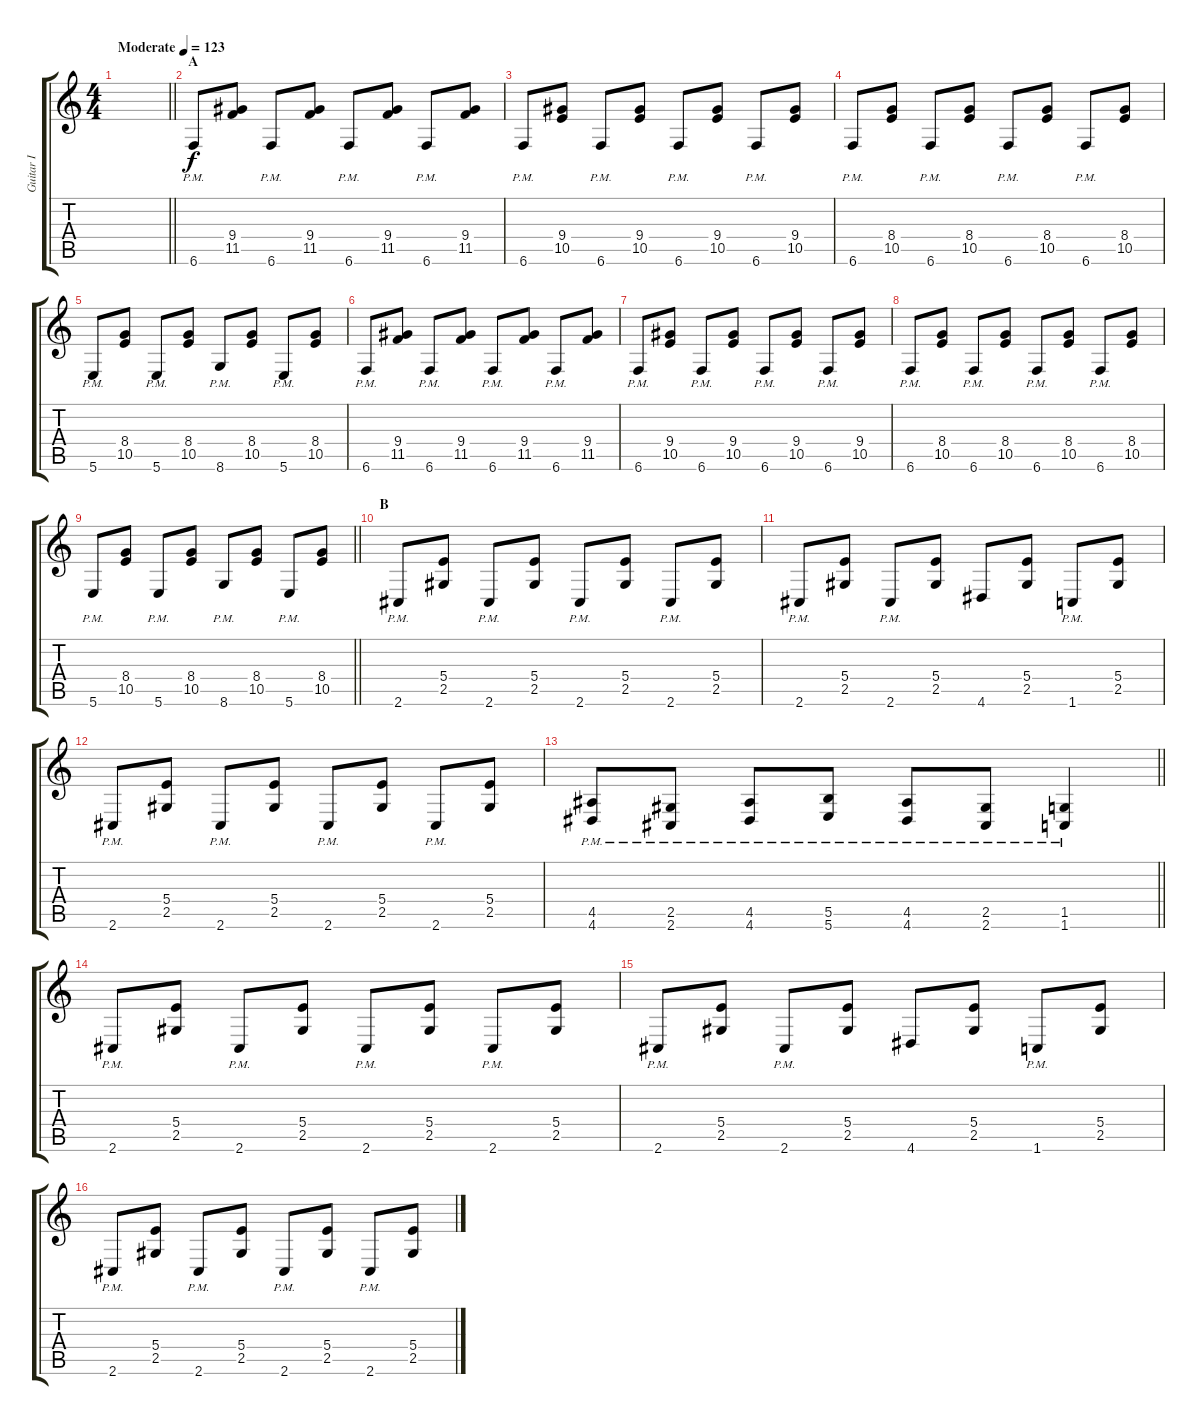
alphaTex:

\track ("Guitar I" "Guitar I") {instrument distortionguitar}
\staff {score tabs}
\tuning (Eb4 B3 Gb3 B2 Gb2 B1) {hide}
\ts (4 4)
\tempo (123 "Moderate")
\clef g2
\barLineRight lightlight
\ks c
|
\section ("" "A")
6.6{pm}.8 (9.4 11.5).8 6.6{pm}.8 (9.4 11.5).8 6.6{pm}.8 (9.4 11.5).8 6.6{pm}.8 (9.4 11.5).8 |
6.6{pm}.8 (9.4 10.5).8 6.6{pm}.8 (9.4 10.5).8 6.6{pm}.8 (9.4 10.5).8 6.6{pm}.8 (9.4 10.5).8 |
6.6{pm}.8 (8.4 10.5).8 6.6{pm}.8 (8.4 10.5).8 6.6{pm}.8 (8.4 10.5).8 6.6{pm}.8 (8.4 10.5).8 |
5.6{pm}.8 (8.4 10.5).8 5.6{pm}.8 (8.4 10.5).8 8.6{pm}.8 (8.4 10.5).8 5.6{pm}.8 (8.4 10.5).8 |
6.6{pm}.8 (9.4 11.5).8 6.6{pm}.8 (9.4 11.5).8 6.6{pm}.8 (9.4 11.5).8 6.6{pm}.8 (9.4 11.5).8 |
6.6{pm}.8 (9.4 10.5).8 6.6{pm}.8 (9.4 10.5).8 6.6{pm}.8 (9.4 10.5).8 6.6{pm}.8 (9.4 10.5).8 |
6.6{pm}.8 (8.4 10.5).8 6.6{pm}.8 (8.4 10.5).8 6.6{pm}.8 (8.4 10.5).8 6.6{pm}.8 (8.4 10.5).8 |
\barLineRight lightlight
5.6{pm}.8 (8.4 10.5).8 5.6{pm}.8 (8.4 10.5).8 8.6{pm}.8 (8.4 10.5).8 5.6{pm}.8 (8.4 10.5).8 |
\section ("" "B")
2.6{pm}.8 (5.4 2.5).8 2.6{pm}.8 (5.4 2.5).8 2.6{pm}.8 (5.4 2.5).8 2.6{pm}.8 (5.4 2.5).8 |
2.6{pm}.8 (5.4 2.5).8 2.6{pm}.8 (5.4 2.5).8 4.6.8 (5.4 2.5).8 1.6{pm}.8 (5.4 2.5).8 |
2.6{pm}.8 (5.4 2.5).8 2.6{pm}.8 (5.4 2.5).8 2.6{pm}.8 (5.4 2.5).8 2.6{pm}.8 (5.4 2.5).8 |
\barLineRight lightlight
(4.5{pm} 4.6{pm}).8 (2.5{pm} 2.6{pm}).8 (4.5{pm} 4.6{pm}).8 (5.5{pm} 5.6{pm}).8 (4.5{pm} 4.6{pm}).8 (2.5{pm} 2.6{pm}).8 (1.5{pm} 1.6{pm}).4 |
2.6{pm}.8 (5.4 2.5).8 2.6{pm}.8 (5.4 2.5).8 2.6{pm}.8 (5.4 2.5).8 2.6{pm}.8 (5.4 2.5).8 |
2.6{pm}.8 (5.4 2.5).8 2.6{pm}.8 (5.4 2.5).8 4.6.8 (5.4 2.5).8 1.6{pm}.8 (5.4 2.5).8 |
2.6{pm}.8 (5.4 2.5).8 2.6{pm}.8 (5.4 2.5).8 2.6{pm}.8 (5.4 2.5).8 2.6{pm}.8 (5.4 2.5).8
